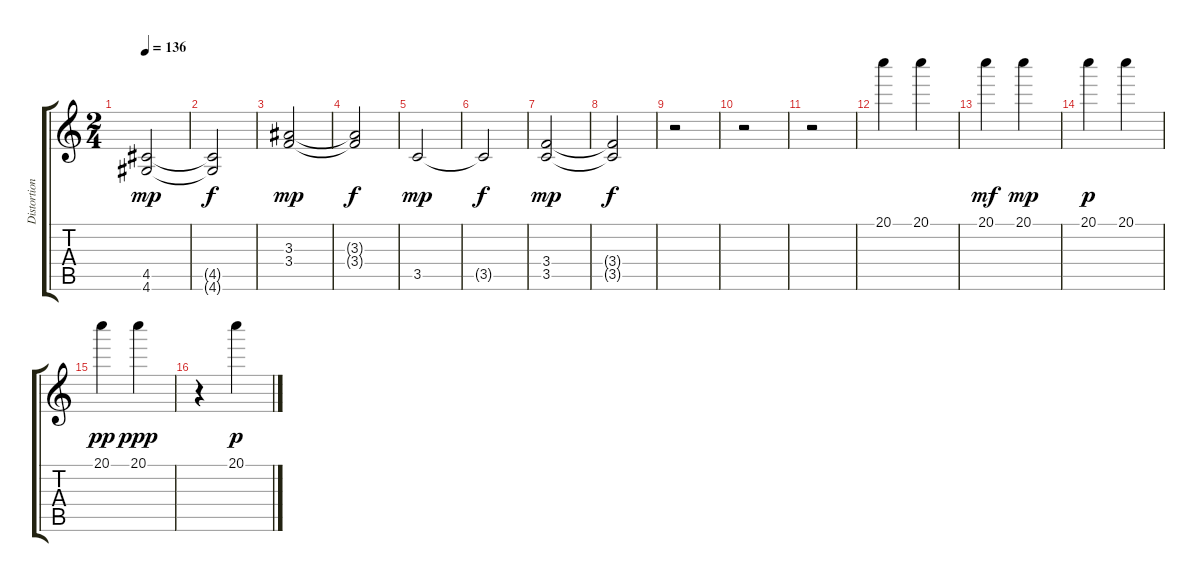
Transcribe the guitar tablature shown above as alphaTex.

\track ("Distortion Guitar" "Distortion") {instrument distortionguitar}
\staff {score tabs}
\tuning (E4 B3 G3 D3 A2 E2) {hide}
\ts (2 4)
\tempo 136
\clef g2
\ks c
(4.5 4.6).2{dy mp} |
(4.5{t} 4.6{t}).2{dy f} |
(3.3 3.4).2{dy mp} |
(3.3{t} 3.4{t}).2{dy f} |
3.5.2{dy mp} |
3.5{t}.2{dy f} |
(3.4 3.5).2{dy mp} |
(3.4{t} 3.5{t}).2{dy f} |
r.2 |
r.2 |
r.2 |
20.1.4 20.1.4 |
20.1.4{dy mf} 20.1.4{dy mp} |
20.1.4{dy p} 20.1.4 |
20.1.4{dy pp} 20.1.4{dy ppp} |
r.4 20.1.4{dy p}
